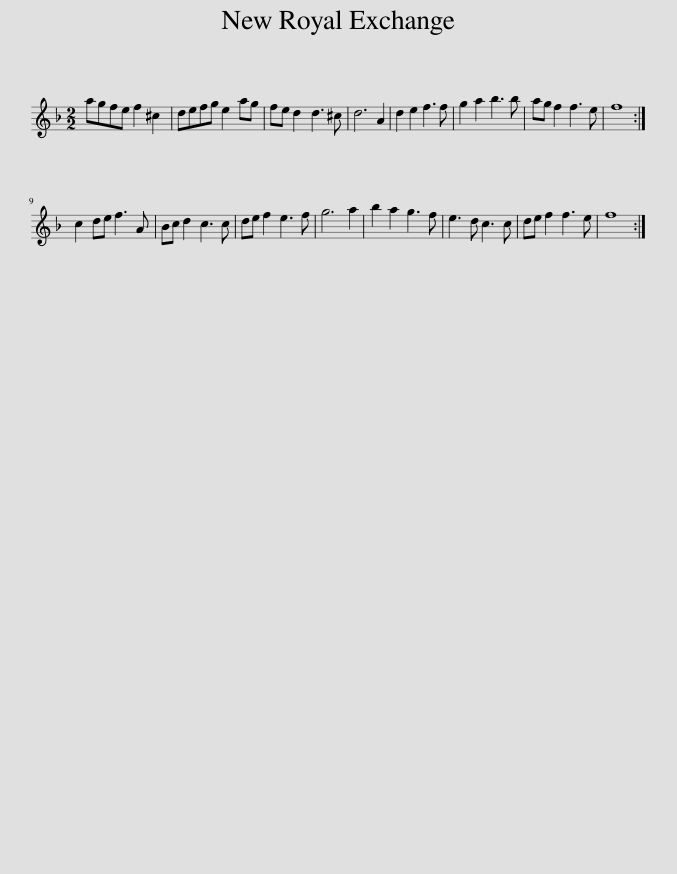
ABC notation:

X:1
L:1/8
M:2/2
I:linebreak $
K:F
V:1 treble
V:1
 agfe f2 ^c2 | defg e2 ag | fe d2 d3 ^c | d6 A2 | d2 e2 f3 f | %5
 g2 a2 b3 b | ag f2 f3 e | f8 :|$ c2 de f3 A | Bc d2 c3 c | %10
 de f2 e3 f | g6 a2 | b2 a2 g3 f | e3 d c3 c | de f2 f3 e | %15
 f8 :| %16
